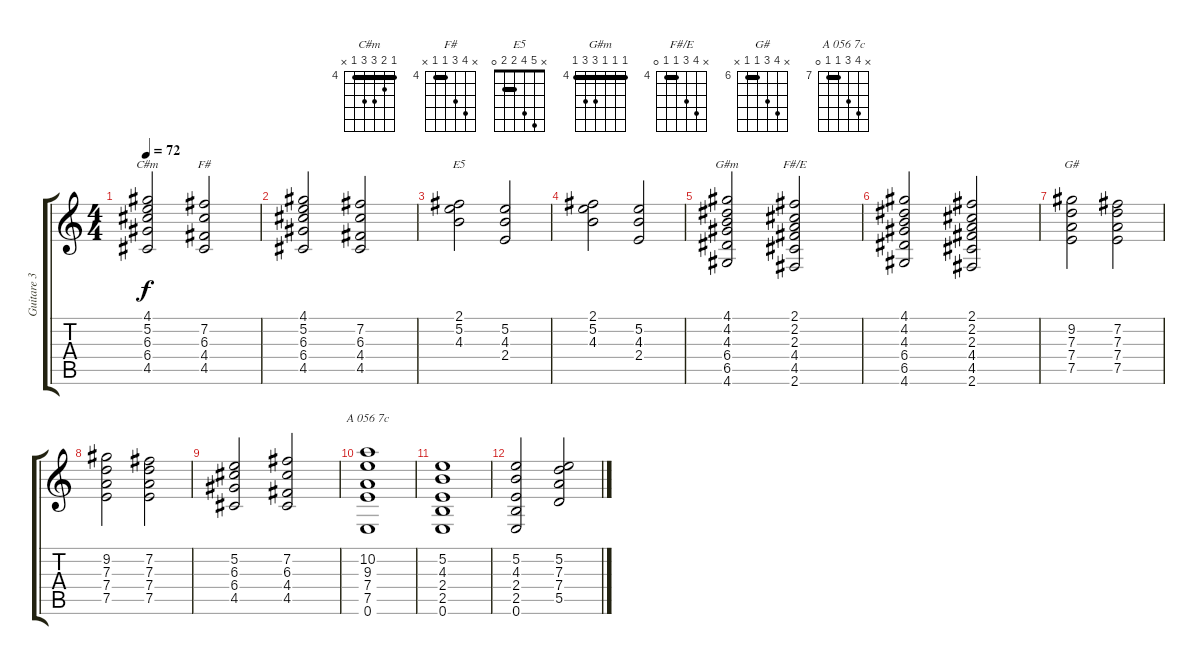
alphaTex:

\track ("Guitare 3" "Guitare 3") {instrument distortionguitar}
\staff {score tabs}
\tuning (E4 B3 G3 D3 A2 E2) {hide}
\chord ("C#m" 4 5 6 6 4 x) {firstfret 4 barre 4}
\chord ("F#" x 7 6 4 4 x) {firstfret 4 barre 4}
\chord ("E5" x 5 4 2 2 0) {barre 2}
\chord ("G#m" 4 4 4 6 6 4) {firstfret 4 barre 4}
\chord ("F#/E" x 7 6 4 4 0) {firstfret 4 barre 4}
\chord ("G#" x 9 8 6 6 x) {firstfret 6 barre 6}
\chord ("A 056 7c" x 10 9 7 7 0) {firstfret 7 barre 7}
\ts (4 4)
\tempo 72
\clef g2
\ks c
(4.1 5.2 6.3 6.4 4.5).2{ch "C#m" dy f} (7.2 6.3 4.4 4.5).2{ch "F#"} |
(4.1 5.2 6.3 6.4 4.5).2 (7.2 6.3 4.4 4.5).2 |
(2.1 5.2 4.3).2{ch "E5"} (5.2 4.3 2.4).2 |
(2.1 5.2 4.3).2 (5.2 4.3 2.4).2 |
(4.1 4.2 4.3 6.4 6.5 4.6).2{ch "G#m"} (2.1 2.2 2.3 4.4 4.5 2.6).2{ch "F#/E"} |
(4.1 4.2 4.3 6.4 6.5 4.6).2 (2.1 2.2 2.3 4.4 4.5 2.6).2 |
(9.2 7.3 7.4 7.5).2{ch "G#"} (7.2 7.3 7.4 7.5).2 |
(9.2 7.3 7.4 7.5).2 (7.2 7.3 7.4 7.5).2 |
(5.2 6.3 6.4 4.5).2 (7.2 6.3 4.4 4.5).2 |
(10.2 9.3 7.4 7.5 0.6).1{ch "A 056 7c"} |
(5.2 4.3 2.4 2.5 0.6).1 |
(5.2 4.3 2.4 2.5 0.6).2 (5.2 7.3 7.4 5.5).2
